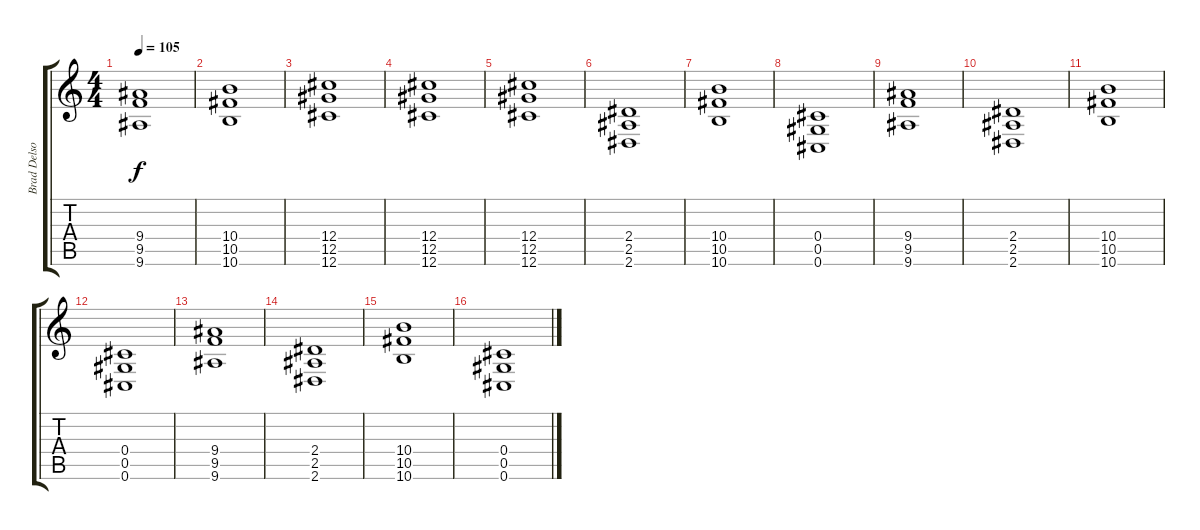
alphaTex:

\track ("Brad Delson (Main Guitar)" "Brad Delso") {instrument distortionguitar}
\staff {score tabs}
\tuning (Eb4 Bb3 Gb3 Db3 Ab2 Db2) {hide}
\ts (4 4)
\tempo 105
\clef g2
\ks c
(9.4 9.5 9.6).1{dy f} |
(10.4 10.5 10.6).1 |
(12.4 12.5 12.6).1 |
(12.4 12.5 12.6).1 |
(12.4 12.5 12.6).1 |
(2.4 2.5 2.6).1{instrument distortionguitar} |
(10.4 10.5 10.6).1 |
(0.4 0.5 0.6).1 |
(9.4 9.5 9.6).1 |
(2.4 2.5 2.6).1 |
(10.4 10.5 10.6).1 |
(0.4 0.5 0.6).1 |
(9.4 9.5 9.6).1 |
(2.4 2.5 2.6).1{instrument distortionguitar} |
(10.4 10.5 10.6).1 |
(0.4 0.5 0.6).1
